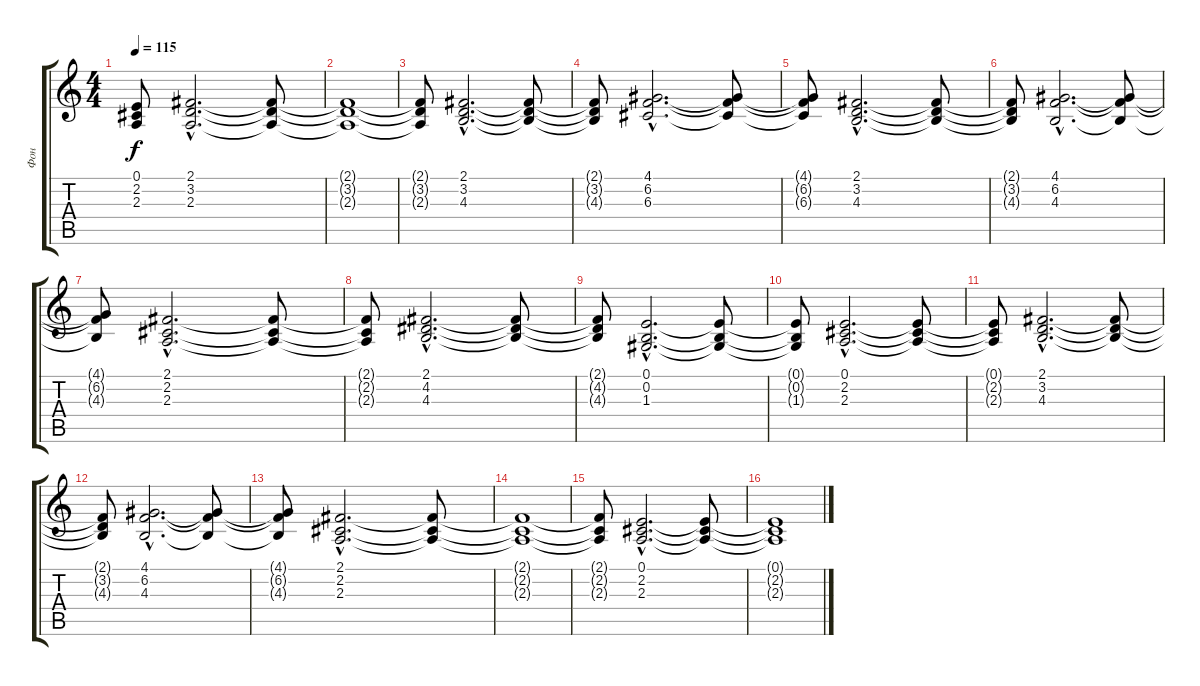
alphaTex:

\track ("Фон" "Фон") {instrument stringensemble1}
\staff {score tabs}
\tuning (E4 B3 G3 D3 A2 E2) {hide}
\ts (4 4)
\tempo 115
\clef g2
\ks c
(0.1{t} 2.2{t} 2.3{t}).8{dy f} (2.1{hac} 3.2{hac} 2.3{hac}).2{d} (2.1{t} 3.2{t} 2.3{t}).8 |
(2.1{t} 3.2{t} 2.3{t}).1 |
(2.1{t} 3.2{t} 2.3{t}).8 (2.1{hac} 3.2{hac} 4.3{hac}).2{d} (2.1{t} 3.2{t} 4.3{t}).8 |
(2.1{t} 3.2{t} 4.3{t}).8 (4.1{hac} 6.2{hac} 6.3{hac}).2{d} (4.1{t} 6.2{t} 6.3{t}).8 |
(4.1{t} 6.2{t} 6.3{t}).8 (2.1{hac} 3.2{hac} 4.3{hac}).2{d} (2.1{t} 3.2{t} 4.3{t}).8 |
(2.1{t} 3.2{t} 4.3{t}).8 (4.1{hac} 6.2{hac} 4.3{hac}).2{d} (4.1{t} 6.2{t} 4.3{t}).8 |
(4.1{t} 6.2{t} 4.3{t}).8 (2.1{hac} 2.2{hac} 2.3{hac}).2{d} (2.1{t} 2.2{t} 2.3{t}).8 |
(2.1{t} 2.2{t} 2.3{t}).8 (2.1{hac} 4.2{hac} 4.3{hac}).2{d} (2.1{t} 4.2{t} 4.3{t}).8 |
(2.1{t} 4.2{t} 4.3{t}).8 (0.1{hac} 0.2{hac} 1.3{hac}).2{d} (0.1{t} 0.2{t} 1.3{t}).8 |
(0.1{t} 0.2{t} 1.3{t}).8 (0.1{hac} 2.2{hac} 2.3{hac}).2{d} (0.1{t} 2.2{t} 2.3{t}).8 |
(0.1{t} 2.2{t} 2.3{t}).8 (2.1{hac} 3.2{hac} 4.3{hac}).2{d} (2.1{t} 3.2{t} 4.3{t}).8 |
(2.1{t} 3.2{t} 4.3{t}).8 (4.1{hac} 6.2{hac} 4.3{hac}).2{d} (4.1{t} 6.2{t} 4.3{t}).8 |
(4.1{t} 6.2{t} 4.3{t}).8 (2.1{hac} 2.2{hac} 2.3{hac}).2{d} (2.1{t} 2.2{t} 2.3{t}).8 |
(2.1{t} 2.2{t} 2.3{t}).1 |
(2.1{t} 2.2{t} 2.3{t}).8 (0.1{hac} 2.2{hac} 2.3{hac}).2{d} (0.1{t} 2.2{t} 2.3{t}).8 |
(0.1{t} 2.2{t} 2.3{t}).1
